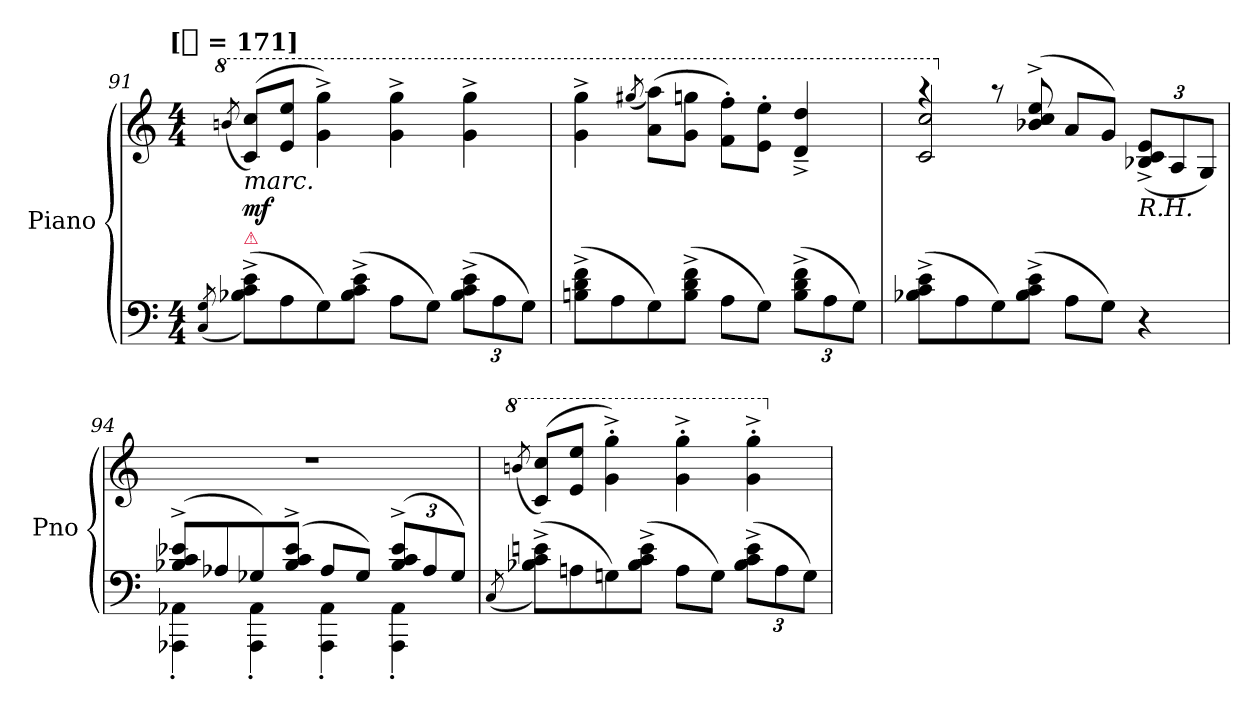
**kern	**kern	**dynam
*part1	*part1	*part1
*staff2	*staff1	*staff1/2
*I"Piano	*	*
*I'Pno	*	*
*clefF4	*clefG2	*
*k[]	*k[]	*
*C:	*C:	*
!!LO:TX:omd:t=[[quarter] = 171]
*M4/4	*M4/4	*
*MM171	*MM171	*
*	*8va	*
=91	=91	=91
(8qC/ 8qG/	(8qbbn/	.
!	!LO:TX:b:i:t=marc.	!
!LO:TX:a:color=crimson:t=⚠	!	!
(8B-X^ 8c^ 8e^L)	(8cc 8cccL)	mf
8A	8ee 8eeeJ	.
8G)	4gg^ 4ggg^)	.
(8B-^ 8c^ 8e^J	.	.
8AL	4gg^ 4ggg^	.
8GJ)	.	.
(12B-^ 12c^ 12e^L	4gg^ 4ggg^	.
12A	.	.
12GJ)	.	.
=92	=92	=92
(8Bn^ 8d^ 8f^L	4gg^ 4ggg^	.
8A	.	.
.	(8qggg#X/	.
8G)	(8aa 8aaaL)	.
(8B^ 8d^ 8f^J	8gg 8gggnJ	.
8AL	8ff' 8fff'L)	.
8GJ)	8ee' 8eee'J	.
(12B^ 12d^ 12f^L	4dd~^ 4ddd~^	.
12A	.	.
12GJ)	.	.
=93	=93	=93
*	*^	*
(8B-X^ 8c^ 8e^L	4r	2cc/ 2ccc/	.
8A	.	.	.
*	*X8va	*	*
8G)	8r	.	.
(8B-^ 8c^ 8e^J	(8b-X^ 8cc^ 8ee^	.	.
8AL	8aL	2ryy	.
8GJ)	8gJ)	.	.
!	!LO:TX:b:i:t=R.H.	!	!
4r	(12B-X^/ 12c^/ 12e^/L	.	.
.	12A/	.	.
.	12G/J)	.	.
*	*v	*v	*
=94	=94	=94
*^	*	*
(8B-X^ 8c^ 8e-X^L	4AAA-X' 4AA-X'	1r	.
8A-X	.	.	.
8G-X)	4AAA-' 4AA-'	.	.
(8B-^ 8c^ 8e-^J	.	.	.
8A-L	4AAA-' 4AA-'	.	.
8G-J)	.	.	.
(12B-^ 12c^ 12e-^L	4AAA-' 4AA-'	.	.
12A-	.	.	.
12G-J)	.	.	.
*v	*v	*	*
=95	=95	=95
*	*8va	*
(8qC	(8qbbn/	.
(8B-X^ 8c^ 8en^L)	(8cc 8cccL)	.
8An	8ee 8eeeJ	.
8Gn)	4gg'^ 4ggg'^)	.
(8B-^ 8c^ 8e^J	.	.
8AL	4gg'^ 4ggg'^	.
8GJ)	.	.
(12B-^ 12c^ 12e^L	4gg'^ 4ggg'^	.
12A	.	.
12GJ)	.	.
*	*X8va	*
=	=	=
*-	*-	*-
